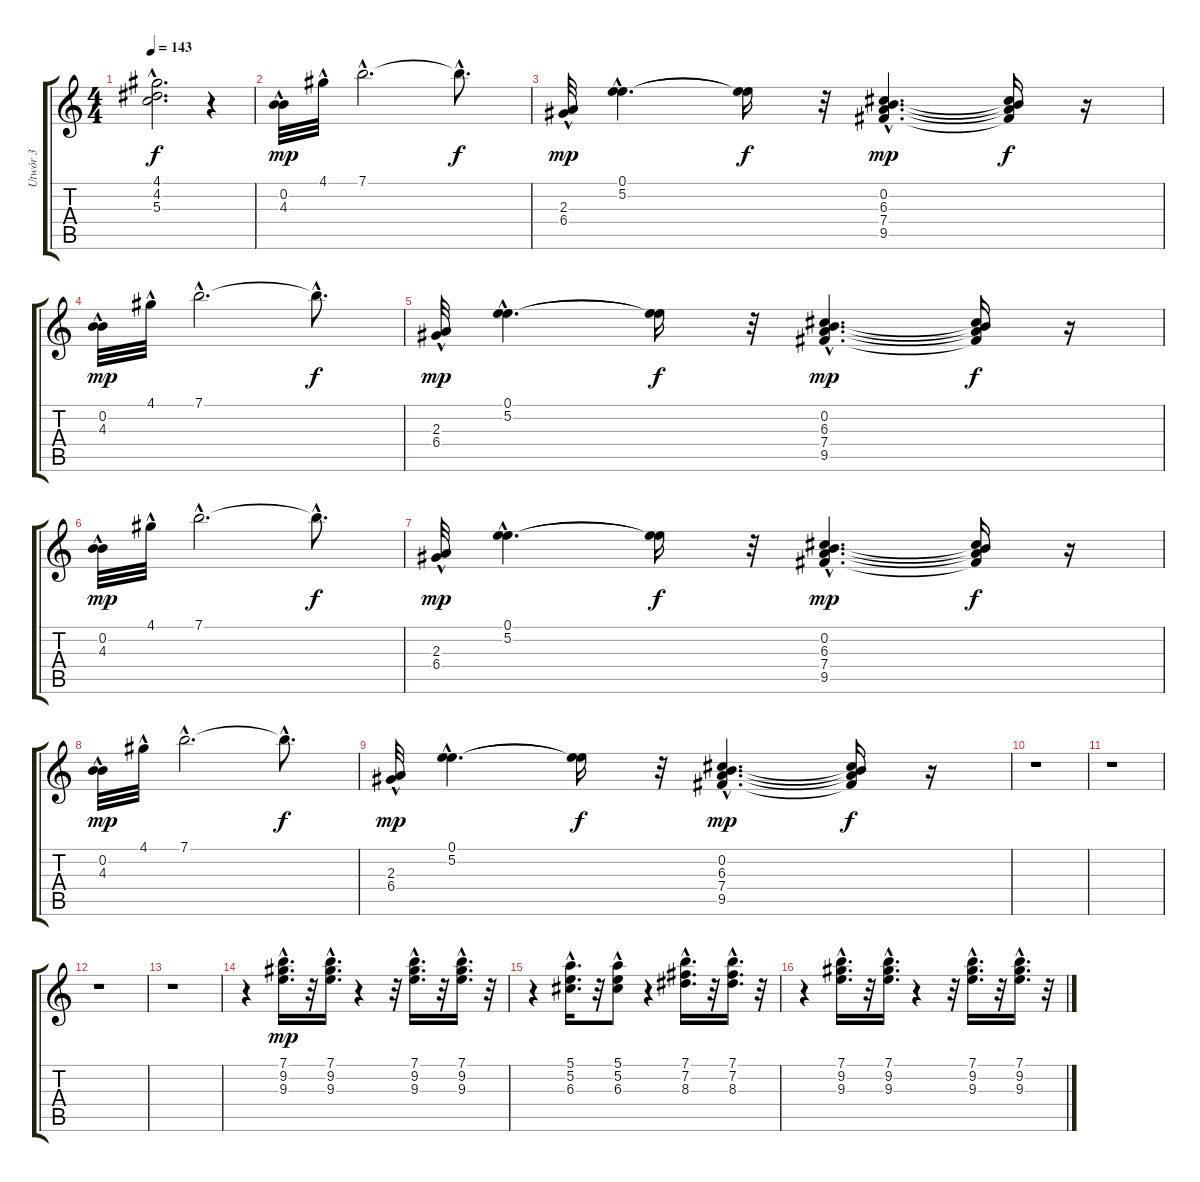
\track ("Utwór 3" "Utwór 3") {instrument electricguitarjazz}
\staff {score tabs}
\tuning (E4 B3 G3 D3 A2 E2) {hide}
\ts (4 4)
\tempo 143
\clef g2
\ks c
(4.1{hac t} 4.2{hac t} 5.3{hac t}).2{d dy f} r.4 |
(0.2{hac} 4.3{hac}).32{dy mp} 4.1{hac}.32 7.1{hac}.2{d} 7.1{hac t}.8{d dy f} |
(2.3{hac} 6.4{hac}).32{dy mp} (0.1{hac} 5.2{hac}).4{d} (0.1{t} 5.2{t}).16{dy f} r.32 (0.2{hac} 6.3{hac} 7.4{hac} 9.5{hac}).4{d dy mp} (0.2{t} 6.3{t} 7.4{t} 9.5{t}).16{dy f} r.16 |
(0.2{hac} 4.3{hac}).32{dy mp} 4.1{hac}.32 7.1{hac}.2{d} 7.1{hac t}.8{d dy f} |
(2.3{hac} 6.4{hac}).32{dy mp} (0.1{hac} 5.2{hac}).4{d} (0.1{t} 5.2{t}).16{dy f} r.32 (0.2{hac} 6.3{hac} 7.4{hac} 9.5{hac}).4{d dy mp} (0.2{t} 6.3{t} 7.4{t} 9.5{t}).16{dy f} r.16 |
(0.2{hac} 4.3{hac}).32{dy mp} 4.1{hac}.32 7.1{hac}.2{d} 7.1{hac t}.8{d dy f} |
(2.3{hac} 6.4{hac}).32{dy mp} (0.1{hac} 5.2{hac}).4{d} (0.1{t} 5.2{t}).16{dy f} r.32 (0.2{hac} 6.3{hac} 7.4{hac} 9.5{hac}).4{d dy mp} (0.2{t} 6.3{t} 7.4{t} 9.5{t}).16{dy f} r.16 |
(0.2{hac} 4.3{hac}).32{dy mp} 4.1{hac}.32 7.1{hac}.2{d} 7.1{hac t}.8{d dy f} |
(2.3{hac} 6.4{hac}).32{dy mp} (0.1{hac} 5.2{hac}).4{d} (0.1{t} 5.2{t}).16{dy f} r.32 (0.2{hac} 6.3{hac} 7.4{hac} 9.5{hac}).4{d dy mp} (0.2{t} 6.3{t} 7.4{t} 9.5{t}).16{dy f} r.16 |
r.1 |
r.1 |
r.1 |
r.1 |
r.4 (7.1{hac} 9.2 9.3{hac}).16{d dy mp} r.32 (7.1{hac} 9.2{hac} 9.3{hac}).16{d} r.4 r.32 (7.1{hac} 9.2{hac} 9.3{hac}).16{d} r.32 (7.1{hac} 9.2{hac} 9.3{hac}).16{d} r.32 |
r.4 (5.1{hac} 5.2 6.3{hac}).16{d} r.32 (5.1 5.2{hac} 6.3{hac}).8 r.4 (7.1{hac} 7.2{hac} 8.3{hac}).16{d} r.32 (7.1{hac} 7.2 8.3{hac}).16{d} r.32 |
r.4 (7.1{hac} 9.2{hac} 9.3{hac}).16{d} r.32 (7.1{hac} 9.2{hac} 9.3{hac}).16{d} r.4 r.32 (7.1{hac} 9.2 9.3{hac}).16{d} r.32 (7.1{hac} 9.2{hac} 9.3{hac}).16{d} r.32
